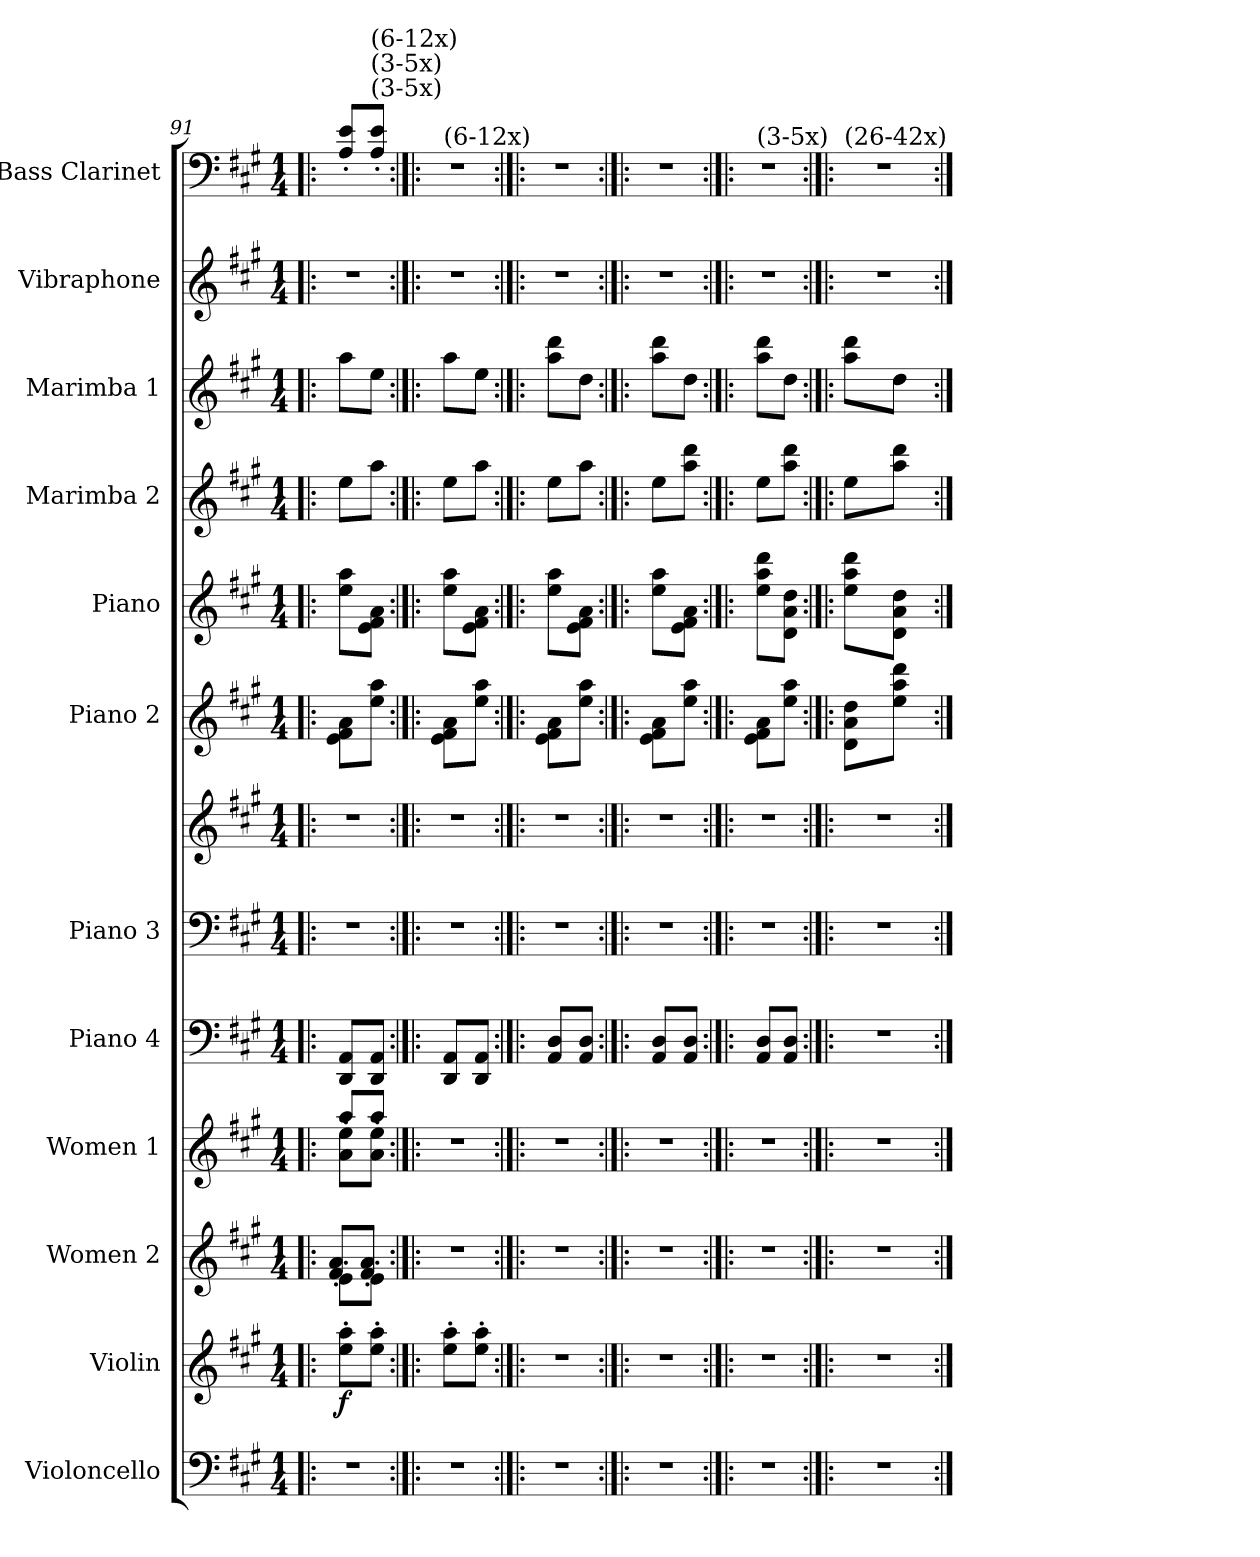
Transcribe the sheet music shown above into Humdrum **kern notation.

**kern	**kern	**dynam	**kern	**kern	**kern	**kern	**kern	**kern	**kern	**kern	**kern	**kern	**kern
*part12	*part11	*part11	*part10	*part9	*part8	*part7	*part7	*part6	*part5	*part4	*part3	*part2	*part1
*staff13	*staff12	*staff12	*staff11	*staff10	*staff9	*staff8	*staff7	*staff6	*staff5	*staff4	*staff3	*staff2	*staff1
*I"Violoncello	*I"Violin	*	*I"Women 2	*I"Women 1	*I"Piano 4	*I"Piano 3	*	*I"Piano 2	*I"Piano	*I"Marimba 2	*I"Marimba 1	*I"Vibraphone	*I"Bass Clarinet
*I'Vc.	*I'Vln.	*	*	*	*I'Pno. 4	*I'Pno. 3	*	*I'Pno. 2	*I'Pno.	*I'Mrm. 2	*I'Mrm. 1	*I'Vib.	*I'B. Cl.
*clefF4	*clefG2	*	*clefG2	*clefG2	*clefF4	*clefF4	*clefG2	*clefG2	*clefG2	*clefG2	*clefG2	*clefG2	*clefF4
*	*	*	*	*	*	*	*	*	*	*	*	*	*ITrd8c14
*k[f#c#g#]	*k[f#c#g#]	*	*k[f#c#g#]	*k[f#c#g#]	*k[f#c#g#]	*k[f#c#g#]	*k[f#c#g#]	*k[f#c#g#]	*k[f#c#g#]	*k[f#c#g#]	*k[f#c#g#]	*k[f#c#g#]	*k[f#c#g#]
*M1/4	*M1/4	*	*M1/4	*M1/4	*M1/4	*M1/4	*M1/4	*M1/4	*M1/4	*M1/4	*M1/4	*M1/4	*M1/4
=91!|:	=91!|:	=91!|:	=91!|:	=91!|:	=91!|:	=91!|:	=91!|:	=91!|:	=91!|:	=91!|:	=91!|:	=91!|:	=91!|:
*	*	*	*^	*^	*	*	*	*	*	*	*	*	*
!	!	!LO:DY:b	!	!	!	!	!	!	!	!	!	!	!	!	!
4r	8ee\' 8aa\'L	f	8e'\L	8f#/' 8a/'L	8a\' 8ee\'L	8aa'/L	8DD/ 8AA/L	4r	4r	8e\ 8f#\ 8a\L	8ee\ 8aa\L	8ee\L	8aa\L	4r	8AA/' 8E/'L
!	!	!	!	!	!	!	!	!	!	!	!	!	!	!	!LO:TX:a:t=(3-5x)
!	!	!	!	!	!	!	!	!	!	!	!	!	!	!	!LO:TX:a:t=(3-5x)
!	!	!	!	!	!	!	!	!	!	!	!	!	!	!	!LO:TX:a:t=(6-12x)
.	8ee\' 8aa\'J	.	8e'\J	8f#/' 8a/'J	8a\' 8ee\'J	8aa'/J	8DD/ 8AA/J	.	.	8ee\ 8aa\J	8e\ 8f#\ 8a\J	8aa\J	8ee\J	.	8AA/' 8E/'J
=92:|!|:	=92:|!|:	=92:|!|:	=92:|!|:	=92:|!|:	=92:|!|:	=92:|!|:	=92:|!|:	=92:|!|:	=92:|!|:	=92:|!|:	=92:|!|:	=92:|!|:	=92:|!|:	=92:|!|:	=92:|!|:
!	!	!	!	!	!	!	!	!	!	!	!	!	!	!	!LO:TX:a:t=(6-12x)
*	*	*	*v	*v	*	*	*	*	*	*	*	*	*	*	*
*	*	*	*	*v	*v	*	*	*	*	*	*	*	*	*
4r	8ee\' 8aa\'L	.	4r	4r	8DD/ 8AA/L	4r	4r	8e\ 8f#\ 8a\L	8ee\ 8aa\L	8ee\L	8aa\L	4r	4r
.	8ee\' 8aa\'J	.	.	.	8DD/ 8AA/J	.	.	8ee\ 8aa\J	8e\ 8f#\ 8a\J	8aa\J	8ee\J	.	.
=93:|!|:	=93:|!|:	=93:|!|:	=93:|!|:	=93:|!|:	=93:|!|:	=93:|!|:	=93:|!|:	=93:|!|:	=93:|!|:	=93:|!|:	=93:|!|:	=93:|!|:	=93:|!|:
4r	4r	.	4r	4r	8AA/ 8D/L	4r	4r	8e\ 8f#\ 8a\L	8ee\ 8aa\L	8ee\L	8aa\ 8ddd\L	4r	4r
.	.	.	.	.	8AA/ 8D/J	.	.	8ee\ 8aa\J	8e\ 8f#\ 8a\J	8aa\J	8dd\J	.	.
=94:|!|:	=94:|!|:	=94:|!|:	=94:|!|:	=94:|!|:	=94:|!|:	=94:|!|:	=94:|!|:	=94:|!|:	=94:|!|:	=94:|!|:	=94:|!|:	=94:|!|:	=94:|!|:
4r	4r	.	4r	4r	8AA/ 8D/L	4r	4r	8e\ 8f#\ 8a\L	8ee\ 8aa\L	8ee\L	8aa\ 8ddd\L	4r	4r
.	.	.	.	.	8AA/ 8D/J	.	.	8ee\ 8aa\J	8e\ 8f#\ 8a\J	8aa\ 8ddd\J	8dd\J	.	.
=95:|!|:	=95:|!|:	=95:|!|:	=95:|!|:	=95:|!|:	=95:|!|:	=95:|!|:	=95:|!|:	=95:|!|:	=95:|!|:	=95:|!|:	=95:|!|:	=95:|!|:	=95:|!|:
!	!	!	!	!	!	!	!	!	!	!	!	!	!LO:TX:a:t=(3-5x)
4r	4r	.	4r	4r	8AA/ 8D/L	4r	4r	8e\ 8f#\ 8a\L	8ee\ 8aa\ 8ddd\L	8ee\L	8aa\ 8ddd\L	4r	4r
.	.	.	.	.	8AA/ 8D/J	.	.	8ee\ 8aa\J	8d\ 8a\ 8dd\J	8aa\ 8ddd\J	8dd\J	.	.
=96:|!|:	=96:|!|:	=96:|!|:	=96:|!|:	=96:|!|:	=96:|!|:	=96:|!|:	=96:|!|:	=96:|!|:	=96:|!|:	=96:|!|:	=96:|!|:	=96:|!|:	=96:|!|:
!	!	!	!	!	!	!	!	!	!	!	!	!	!LO:TX:a:t=(26-42x)
4r	4r	.	4r	4r	4r	4r	4r	8d\ 8a\ 8dd\L	8ee\ 8aa\ 8ddd\L	8ee\L	8aa\ 8ddd\L	4r	4r
.	.	.	.	.	.	.	.	8ee\ 8aa\ 8ddd\J	8d\ 8a\ 8dd\J	8aa\ 8ddd\J	8dd\J	.	.
=:|!	=:|!	=:|!	=:|!	=:|!	=:|!	=:|!	=:|!	=:|!	=:|!	=:|!	=:|!	=:|!	=:|!
*-	*-	*-	*-	*-	*-	*-	*-	*-	*-	*-	*-	*-	*-
